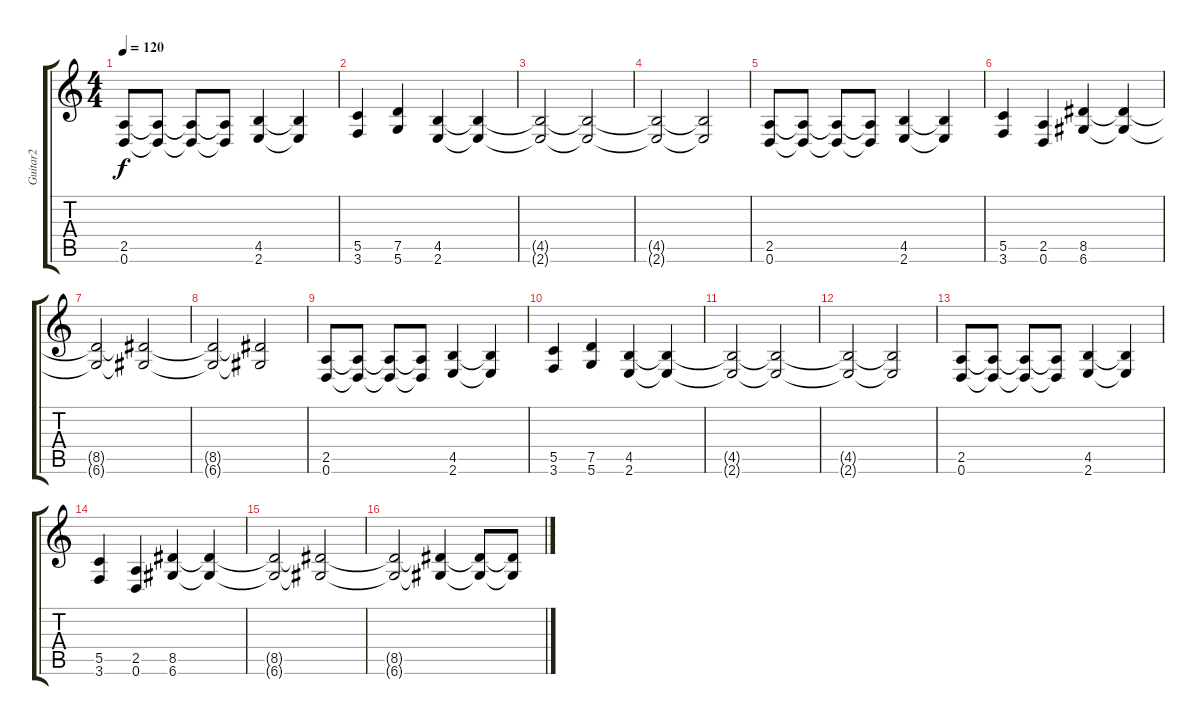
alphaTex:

\track ("Guitar2" "Guitar2") {instrument overdrivenguitar}
\staff {score tabs}
\tuning (D4 A3 F3 C3 G2 D2) {hide}
\ts (4 4)
\tempo 120
\clef g2
\ks c
(2.5 0.6).8{dy f} (2.5{t} 0.6{t}).8 (2.5{t} 0.6{t}).8 (2.5{t} 0.6{t}).8 (4.5 2.6).4 (4.5{t} 2.6{t}).4 |
(5.5 3.6).4 (7.5 5.6).4 (4.5 2.6).4 (4.5{t} 2.6{t}).4 |
(4.5{t} 2.6{t}).2 (4.5{t} 2.6{t}).2 |
(4.5{t} 2.6{t}).2 (4.5{t} 2.6{t}).2 |
(2.5 0.6).8 (2.5{t} 0.6{t}).8 (2.5{t} 0.6{t}).8 (2.5{t} 0.6{t}).8 (4.5 2.6).4 (4.5{t} 2.6{t}).4 |
(5.5 3.6).4 (2.5 0.6).4 (8.5 6.6).4 (8.5{t} 6.6{t}).4 |
(8.5{t} 6.6{t}).2 (8.5{t} 6.6{t}).2 |
(8.5{t} 6.6{t}).2 (8.5{t} 6.6{t}).2 |
(2.5 0.6).8 (2.5{t} 0.6{t}).8 (2.5{t} 0.6{t}).8 (2.5{t} 0.6{t}).8 (4.5 2.6).4 (4.5{t} 2.6{t}).4 |
(5.5 3.6).4 (7.5 5.6).4 (4.5 2.6).4 (4.5{t} 2.6{t}).4 |
(4.5{t} 2.6{t}).2 (4.5{t} 2.6{t}).2 |
(4.5{t} 2.6{t}).2 (4.5{t} 2.6{t}).2 |
(2.5 0.6).8 (2.5{t} 0.6{t}).8 (2.5{t} 0.6{t}).8 (2.5{t} 0.6{t}).8 (4.5 2.6).4 (4.5{t} 2.6{t}).4 |
(5.5 3.6).4 (2.5 0.6).4 (8.5 6.6).4 (8.5{t} 6.6{t}).4 |
(8.5{t} 6.6{t}).2 (8.5{t} 6.6{t}).2 |
(8.5{t} 6.6{t}).2 (8.5{t} 6.6{t}).4 (8.5{t} 6.6{t}).8 (8.5{t} 6.6{t}).8
